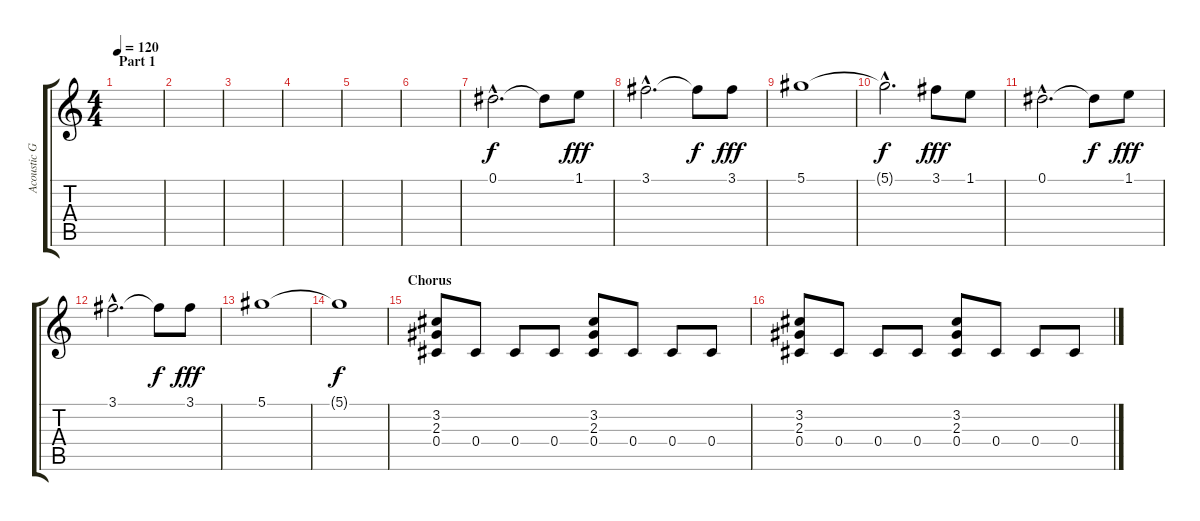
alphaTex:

\track ("Acoustic Guitar II" "Acoustic G") {instrument acousticguitarsteel}
\staff {score tabs}
\tuning (Eb4 Bb3 Gb3 Db3 Ab2 Eb2) {hide}
\ts (4 4)
\section ("" "Part 1")
\tempo 120
\clef g2
\ks c
|
|
|
|
|
|
0.1{hac}.2{d} 0.1{t}.8{dy f} 1.1.8{dy fff} |
3.1{hac}.2{d} 3.1{t}.8{dy f} 3.1.8{dy fff} |
5.1.1 |
5.1{hac t}.2{d dy f} 3.1.8{dy fff} 1.1.8 |
0.1{hac}.2{d} 0.1{t}.8{dy f} 1.1.8{dy fff} |
3.1{hac}.2{d} 3.1{t}.8{dy f} 3.1.8{dy fff} |
5.1.1 |
5.1{t}.1{dy f} |
\section ("" "Chorus ")
(3.2 2.3 0.4).8 0.4.8 0.4.8 0.4.8 (3.2 2.3 0.4).8 0.4.8 0.4.8 0.4.8 |
(3.2 2.3 0.4).8 0.4.8 0.4.8 0.4.8 (3.2 2.3 0.4).8 0.4.8 0.4.8 0.4.8
